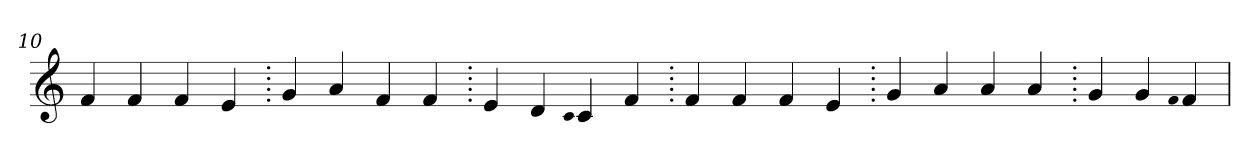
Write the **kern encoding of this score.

**kern
*part1
*staff1
*clefG2
=10.
4f
4f
4f
4e
=20.
4g
4a
4f
4f
=30.
4e
4d
qqc
4c
4f
=40.
4f
4f
4f
4e
=50.
4g
4a
4a
4a
=60.
4g
4g
qqf
4f
=
*-
